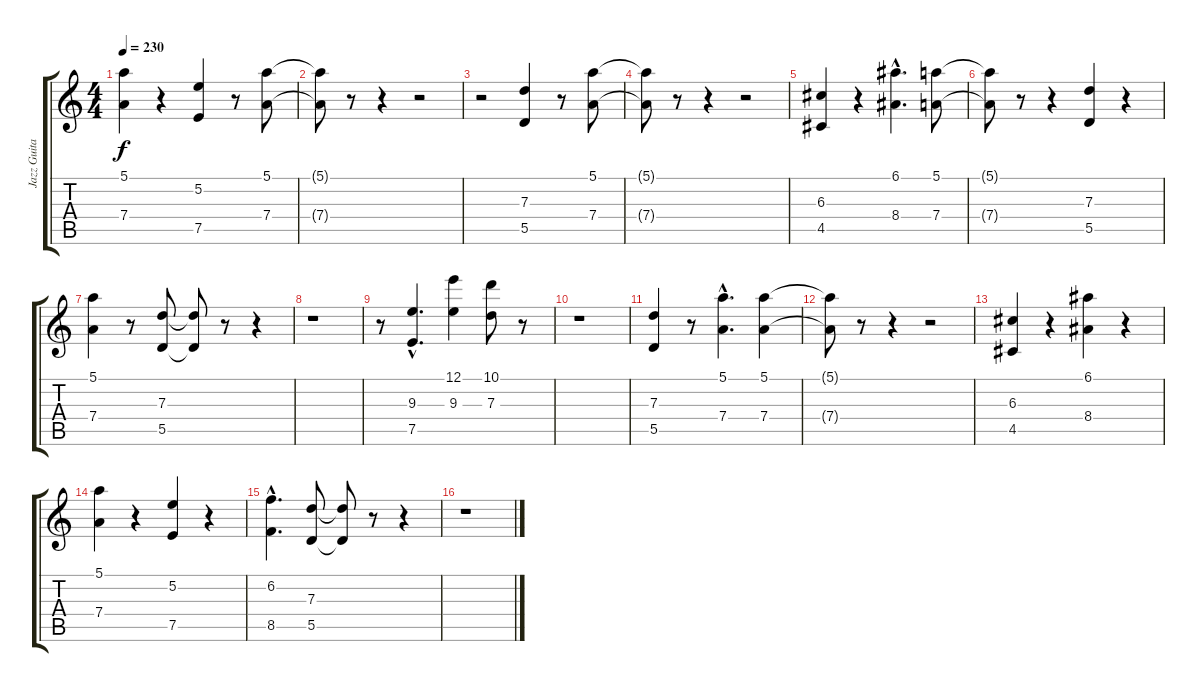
\track ("Jazz Guitar" "Jazz Guita") {instrument electricguitarjazz}
\staff {score tabs}
\tuning (E4 B3 G3 D3 A2 E2) {hide}
\ts (4 4)
\tempo 230
\clef g2
\ks c
(5.1 7.4).4{dy f} r.4 (5.2 7.5).4 r.8 (5.1 7.4).8 |
(5.1{t} 7.4{t}).8 r.8 r.4 r.2 |
r.2 (7.3 5.5).4 r.8 (5.1 7.4).8 |
(5.1{t} 7.4{t}).8 r.8 r.4 r.2 |
(6.3 4.5).4 r.4 (6.1{hac} 8.4{hac}).4{d} (5.1 7.4).8 |
(5.1{t} 7.4{t}).8 r.8 r.4 (7.3 5.5).4 r.4 |
(5.1 7.4).4 r.8 (7.3 5.5).8 (7.3{t} 5.5{t}).8 r.8 r.4 |
r.1 |
r.8 (9.3{hac} 7.5{hac}).4{d} (12.1 9.3).4 (10.1 7.3).8 r.8 |
r.1 |
(7.3 5.5).4 r.8 (5.1{hac} 7.4{hac}).4{d} (5.1 7.4).4 |
(5.1{t} 7.4{t}).8 r.8 r.4 r.2 |
(6.3 4.5).4 r.4 (6.1 8.4).4 r.4 |
(5.1 7.4).4 r.4 (5.2 7.5).4 r.4 |
(6.2{hac} 8.5{hac}).4{d} (7.3 5.5).8 (7.3{t} 5.5{t}).8 r.8 r.4 |
r.1
